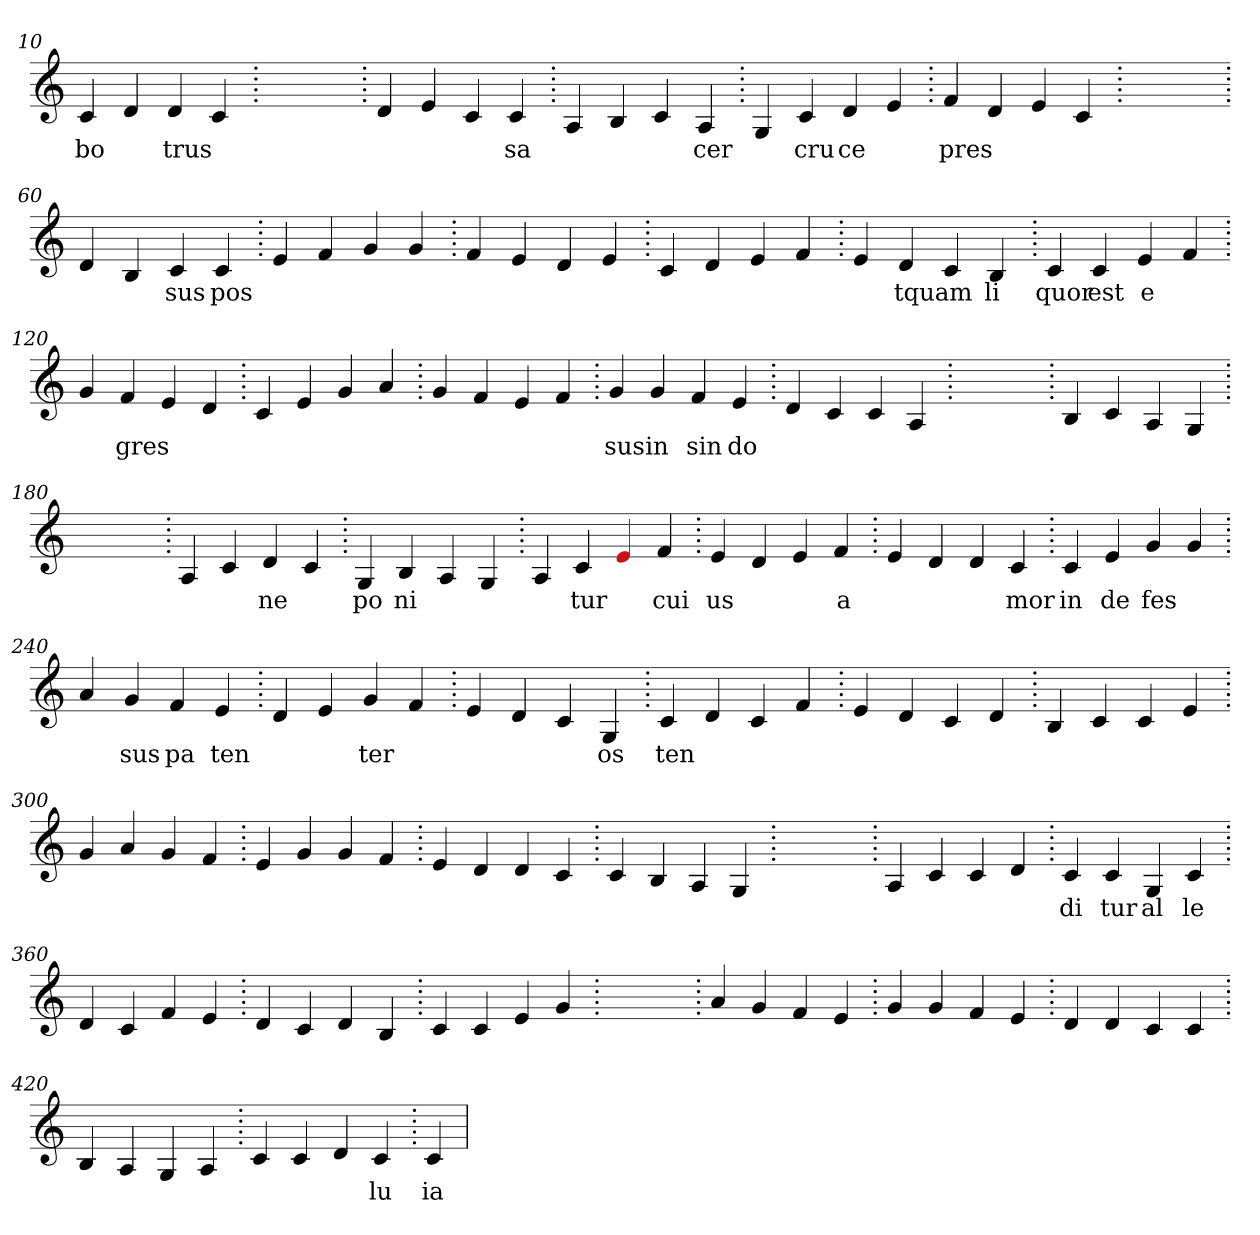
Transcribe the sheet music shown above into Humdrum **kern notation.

**kern	**text
*part1	*part1
*staff1	*staff1
*clefG2	*
=10.	=10.
4c	bo
4d	.
4d	trus
4c	.
=20.	=20.
1ryy	.
=20.	=20.
4d	.
4e	.
4c	.
4c	sa
=30.	=30.
4A	.
4B	.
4c	.
4A	cer
=40.	=40.
4G	.
4c	cru
4d	ce
4e	.
=50.	=50.
4f	pres
4d	.
4e	.
4c	.
=60.	=60.
1ryy	.
=60.	=60.
4d	.
4B	.
4c	sus
4c	pos
=70.	=70.
4e	.
4f	.
4g	.
4g	.
=80.	=80.
4f	.
4e	.
4d	.
4e	.
=90.	=90.
4c	.
4d	.
4e	.
4f	.
=100.	=100.
4e	.
4d	tquam
4c	.
4B	li
=110.	=110.
4c	quor
4c	est
4e	e
4f	.
=120.	=120.
4g	.
4f	gres
4e	.
4d	.
=130.	=130.
4c	.
4e	.
4g	.
4a	.
=140.	=140.
4g	.
4f	.
4e	.
4f	.
=150.	=150.
4g	sus
4g	in
4f	sin
4e	do
=160.	=160.
4d	.
4c	.
4c	.
4A	.
=170.	=170.
1ryy	.
=170.	=170.
4B	.
4c	.
4A	.
4G	.
=180.	=180.
1ryy	.
=180.	=180.
4A	.
4c	.
4d	ne
4c	.
=190.	=190.
4G	po
4B	ni
4A	.
4G	.
=200.	=200.
4A	.
4c	tur
4Re	.
4f	cui
=210.	=210.
4e	us
4d	.
4e	.
4f	a
=220.	=220.
4e	.
4d	.
4d	.
4c	mor
=230.	=230.
4c	in
4e	de
4g	fes
4g	.
=240.	=240.
4a	.
4g	sus
4f	pa
4e	ten
=250.	=250.
4d	.
4e	.
4g	ter
4f	.
=260.	=260.
4e	.
4d	.
4c	.
4G	os
=270.	=270.
4c	ten
4d	.
4c	.
4f	.
=280.	=280.
4e	.
4d	.
4c	.
4d	.
=290.	=290.
4B	.
4c	.
4c	.
4e	.
=300.	=300.
4g	.
4a	.
4g	.
4f	.
=310.	=310.
4e	.
4g	.
4g	.
4f	.
=320.	=320.
4e	.
4d	.
4d	.
4c	.
=330.	=330.
4c	.
4B	.
4A	.
4G	.
=340.	=340.
1ryy	.
=340.	=340.
4A	.
4c	.
4c	.
4d	.
=350.	=350.
4c	di
4c	tur
4G	al
4c	le
=360.	=360.
4d	.
4c	.
4f	.
4e	.
=370.	=370.
4d	.
4c	.
4d	.
4B	.
=380.	=380.
4c	.
4c	.
4e	.
4g	.
=390.	=390.
1ryy	.
=390.	=390.
4a	.
4g	.
4f	.
4e	.
=400.	=400.
4g	.
4g	.
4f	.
4e	.
=410.	=410.
4d	.
4d	.
4c	.
4c	.
=420.	=420.
4B	.
4A	.
4G	.
4A	.
=430.	=430.
4c	.
4c	.
4d	.
4c	lu
=440.	=440.
4c	ia
=	=
*-	*-
